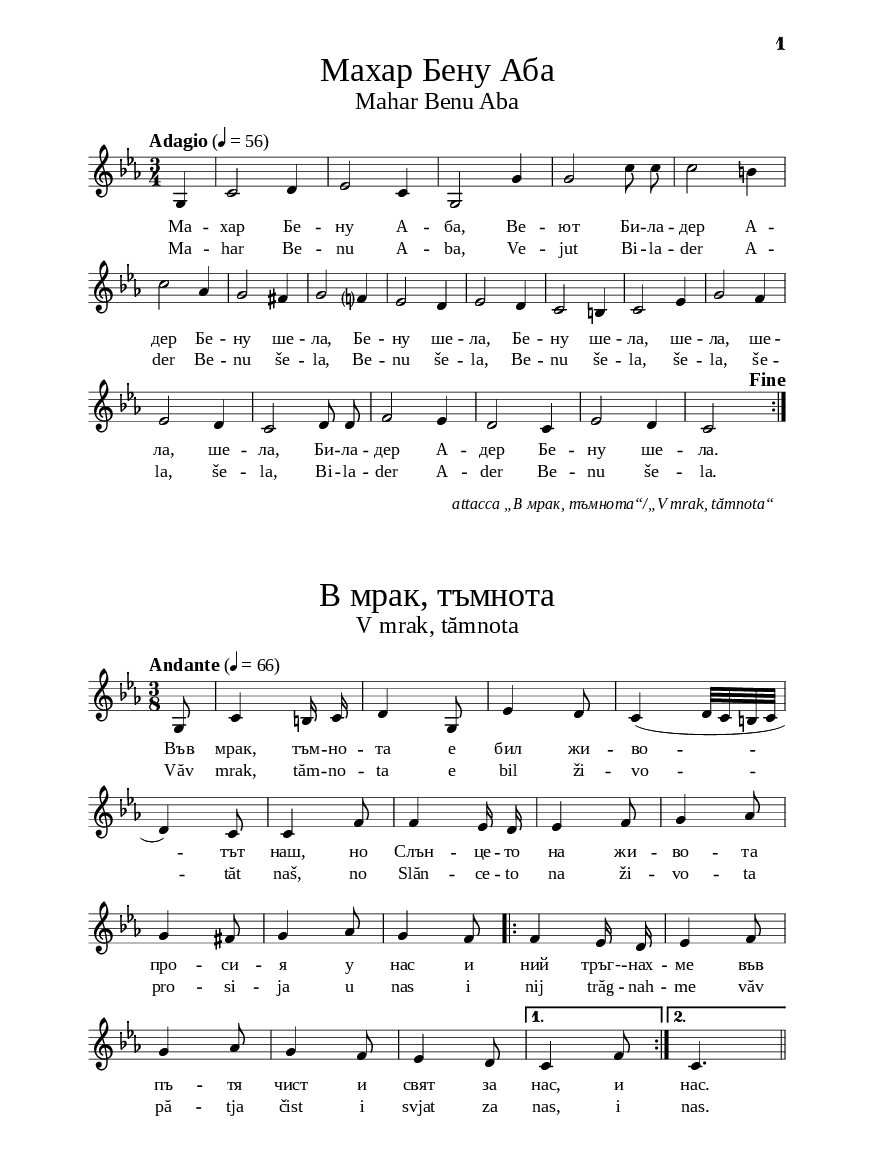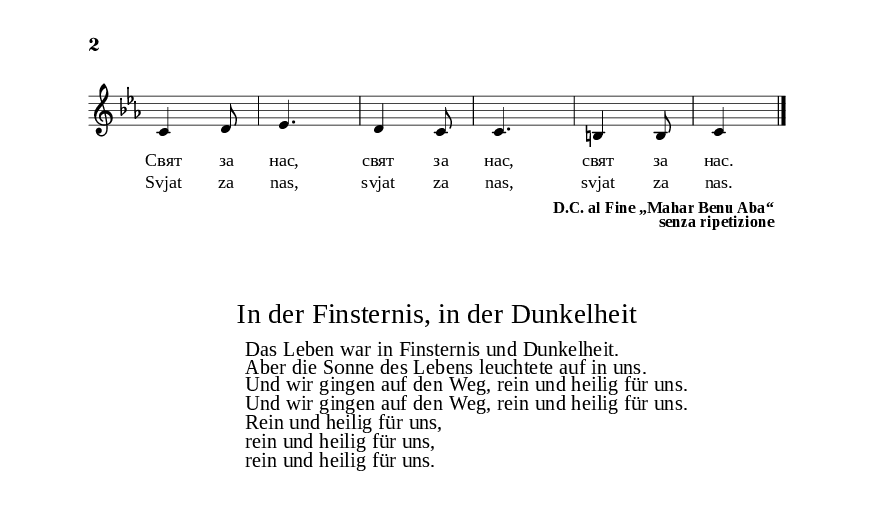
\version "2.24.3"

% include paper part and global functions
\include "include/globals.ily"

\bookpart {
  \label #'ref080
  \tocItem \markup "Махар Бену Аба – Mahar Benu Aba"
  \include "include/bookpart-paper.ily"
  \score {
    \include "include/score-layout.ily"

    \new Voice \relative c' {
      \clef treble
      \key c \minor
      \time 3/4
      \tempoFunc "Adagio" 4 "56"

      \autoBeamOff

      \partial 4

      \repeat volta 2 {
        g4 | c2 d4 | es2 c 4 |  g2 g'4 | g2 c8 c8 | c2 b4 |\break  c2 as4 |


        g2 fis4 |g2 f?4 | es2 d4 |  es2 d4 | c2 b4 | c2 es4 | g2 f4 | \break

        es2 d4 | c2 d8 d | f2 es4 | d2 c4 | es2 d4 | \tempo "          Fine" c2
      }

    }

    \addlyrics {
      Ма -- хар Бе -- ну А -- ба, Ве -- ют
      Би -- ла -- дер А -- дер Бе -- ну ше -- ла,
      Бе -- ну ше -- ла, Бе -- ну ше -- ла,
      ше -- ла, ше -- ла, ше -- ла,
      Би -- ла -- дер А -- дер Бе -- ну ше -- ла.
    }


    \addlyrics {
      Ma -- har Be -- nu A -- ba, Ve -- jut
      Bi -- la -- der A -- der Be -- nu še -- la,
      Be -- nu še -- la, Be -- nu še -- la,
      še -- la, še -- la, še -- la,
      Bi -- la -- der A -- der Be -- nu še -- la.
    }

    \header {
      title = \titleFunc "Махар Бену Аба" "Mahar Benu Aba"
    }

    \midi{}

  } % score

  \markup \empty-one

  \markup \italic \dc-one-nobold "attacca „В мрак, тъмнота“/„V mrak, tămnota“"


  \markup \empty-three

  \label #'ref080_1
  \tocItem \markup "В мрак, тъмнота – V mrak, tămnota"


  \score {
    \include "include/score-layout.ily"

    \new Voice \absolute {
      \clef treble
      \key c \minor
      \time 3/8
      \tempoFunc "Andante" 4 "66"

      \partial 8

      g8  | c'4 \autoBeamOff b16 c' | \autoBeamOn d'4 g8 | es'4 d'8 |  c'4 ( d'32 c' b c'  | \break

      d'4 ) c'8 | c'4 f'8 |  \autoBeamOff f'4 es'16 d' | es'4 f'8 | g'4 as'8 |\break

      g'4 fis'8 | g'4 as'8 | g'4 f'8 |   \repeat volta 2 {
        f'4 es'16 d' |  es'4 f'8 | \break

        g'4 as'8 | g'4 f'8 | es'4 d'8
      }  \alternative { { c'4 f'8 } {  c'4. } } \bar "||"  \break  |

      c'4 d'8 |  es'4. |  d'4 c'8 | c'4. | b4 b8 | c'4  \bar "|."
    }

    \addlyrics {
      Във мрак, тъм
      -- но -- та е бил жи -- во -- тът наш, но Слън
      -- це -- то на жи -- во -- та про -- си -- я у
      нас и ний "тръг-" -- нах -- ме във пъ -- тя чист
      и свят за нас, и нас. Свят за нас, свят за
      нас, свят за нас.
    }

    \addlyrics {
      Văv mrak, tăm
      -- no -- ta e bil ži -- vo -- tăt naš, no Slăn
      -- ce -- to na ži -- vo -- ta pro -- si -- ja u
      nas i nij trăg -- nah -- me văv pă -- tja čist
      i svjat za nas, i nas. Svjat za nas, svjat za
      nas, svjat za nas.
    }

    \header {
      title = \titleFunc "В мрак, тъмнота" "V mrak, tămnota"
    }

    \midi{}

  }

  \markup \empty-one
  \markup \dc-two "D.C. al Fine „Mahar Benu Aba“" "senza ripetizione"

  \markup \vspace #3

  % include foreign translation(s) of the song
  \version "2.24.3"

\markup \fill-line { \fontsize #deTitleFontSize "In der Finsternis, in der Dunkelheit" }
\markup \null
\markup \null

\markup \abs-fontsize #10 {
   \hspace #20
  \override #`(baseline-skip . ,deCoupletBaselineSkip)

  \column {
    \line { " " Das Leben war in Finsternis und Dunkelheit. }

    \line { " " Aber die Sonne des Lebens leuchtete auf in uns.}

    \line { " " Und wir gingen auf den Weg, rein und heilig für uns.}
    \line { " " Und wir gingen auf den Weg, rein und heilig für uns.}

    \line { " " Rein und heilig für uns,}

    \line { " "rein und heilig für uns, }
    \line { " " rein und heilig für uns. }

  }


}


} % bookpart
